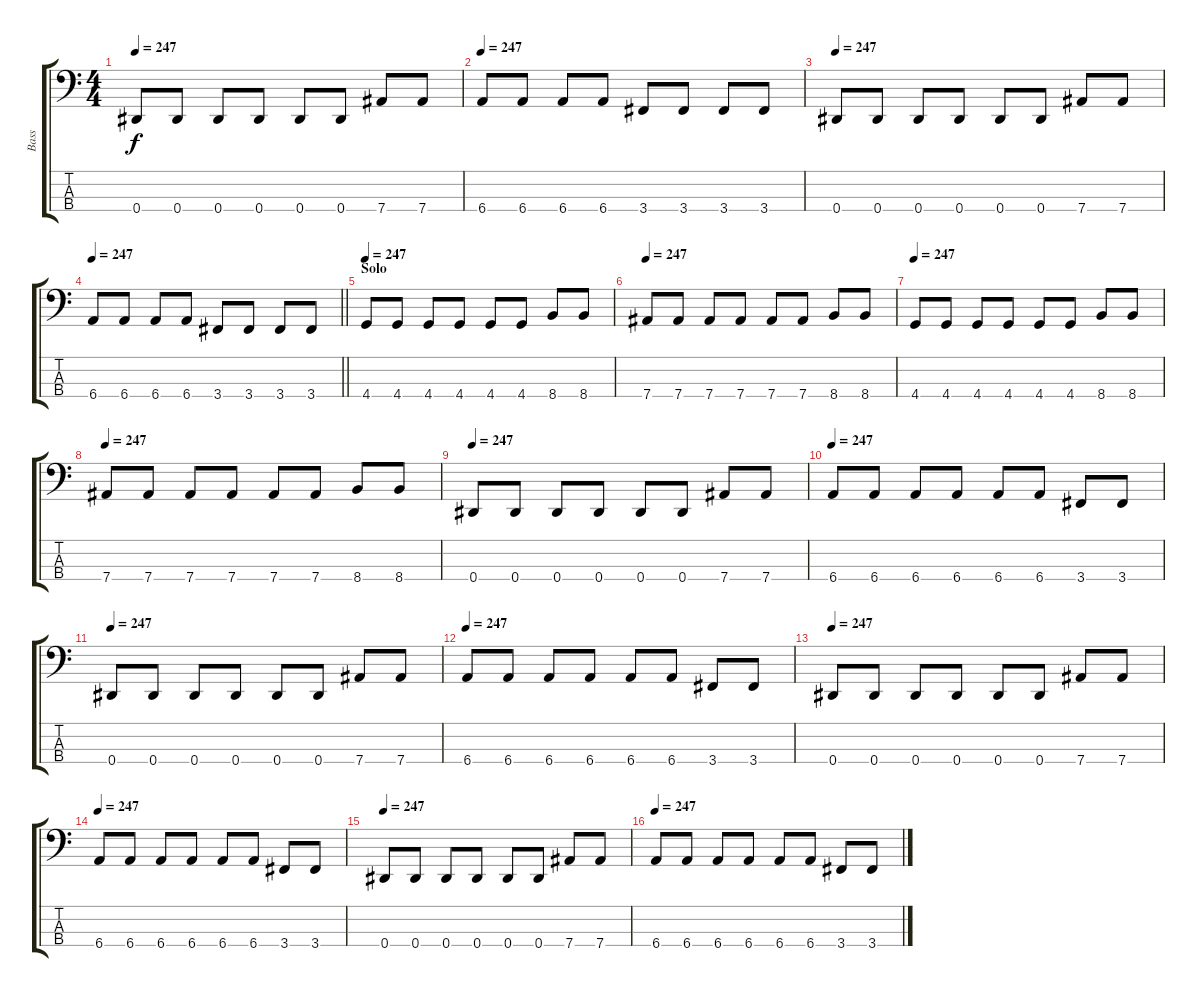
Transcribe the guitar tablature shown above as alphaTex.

\track ("Bass" "Bass") {instrument electricbasspick}
\staff {score tabs}
\tuning (Gb2 Db2 Ab1 Eb1) {hide}
\ts (4 4)
\tempo 247
\clef f4
\ks c
0.4.8{dy f} 0.4.8 0.4.8 0.4.8 0.4.8 0.4.8 7.4.8 7.4.8 |
\tempo 247
6.4.8 6.4.8 6.4.8 6.4.8 3.4.8 3.4.8 3.4.8 3.4.8 |
\tempo 247
0.4.8 0.4.8 0.4.8 0.4.8 0.4.8 0.4.8 7.4.8 7.4.8 |
\tempo 247
\barLineRight lightlight
6.4.8 6.4.8 6.4.8 6.4.8 3.4.8 3.4.8 3.4.8 3.4.8 |
\section ("" "Solo")
\tempo 247
4.4.8 4.4.8 4.4.8 4.4.8 4.4.8 4.4.8 8.4.8 8.4.8 |
\tempo 247
7.4.8 7.4.8 7.4.8 7.4.8 7.4.8 7.4.8 8.4.8 8.4.8 |
\tempo 247
4.4.8 4.4.8 4.4.8 4.4.8 4.4.8 4.4.8 8.4.8 8.4.8 |
\tempo 247
7.4.8 7.4.8 7.4.8 7.4.8 7.4.8 7.4.8 8.4.8 8.4.8 |
\tempo 247
0.4.8 0.4.8 0.4.8 0.4.8 0.4.8 0.4.8 7.4.8 7.4.8 |
\tempo 247
6.4.8 6.4.8 6.4.8 6.4.8 6.4.8 6.4.8 3.4.8 3.4.8 |
\tempo 247
0.4.8 0.4.8 0.4.8 0.4.8 0.4.8 0.4.8 7.4.8 7.4.8 |
\tempo 247
6.4.8 6.4.8 6.4.8 6.4.8 6.4.8 6.4.8 3.4.8 3.4.8 |
\tempo 247
0.4.8 0.4.8 0.4.8 0.4.8 0.4.8 0.4.8 7.4.8 7.4.8 |
\tempo 247
6.4.8 6.4.8 6.4.8 6.4.8 6.4.8 6.4.8 3.4.8 3.4.8 |
\tempo 247
0.4.8 0.4.8 0.4.8 0.4.8 0.4.8 0.4.8 7.4.8 7.4.8 |
\tempo 247
6.4.8 6.4.8 6.4.8 6.4.8 6.4.8 6.4.8 3.4.8 3.4.8
